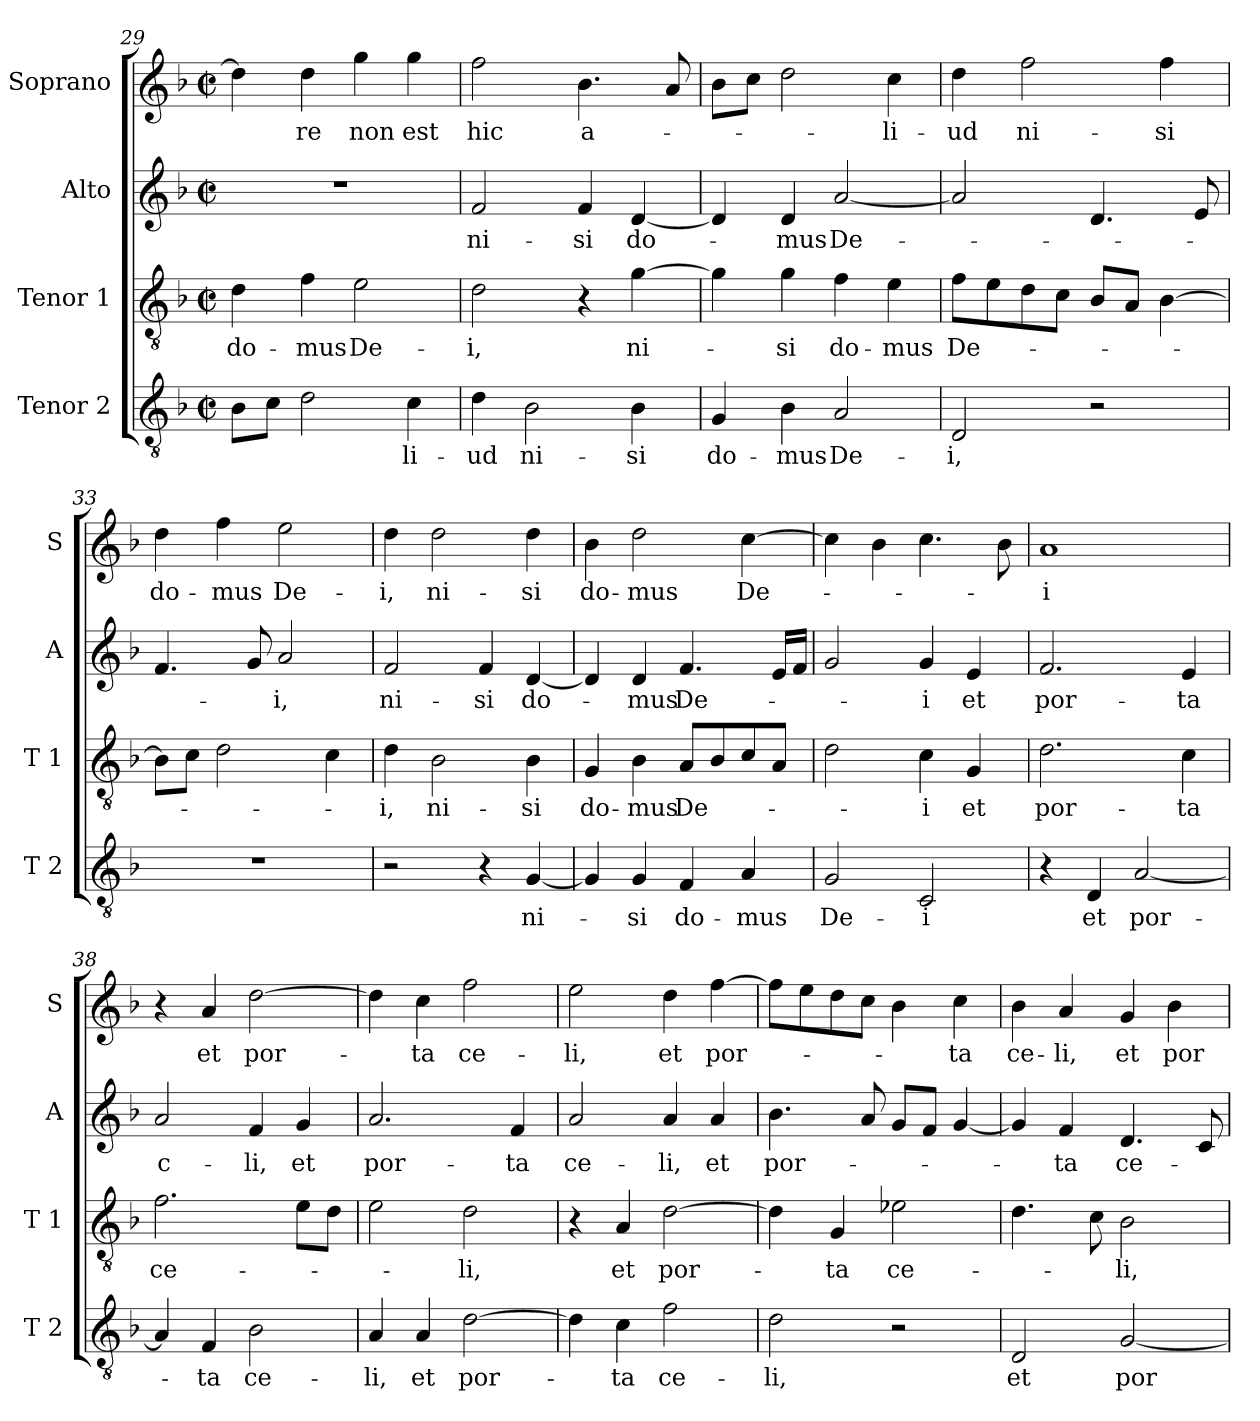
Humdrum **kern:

**kern	**text	**kern	**text	**kern	**text	**kern	**text
*part4	*part4	*part3	*part3	*part2	*part2	*part1	*part1
*staff4	*staff4	*staff3	*staff3	*staff2	*staff2	*staff1	*staff1
*I"Tenor 2	*	*I"Tenor 1	*	*I"Alto	*	*I"Soprano	*
*I'T 2	*	*I'T 1	*	*I'A	*	*I'S	*
*clefGv2	*	*clefGv2	*	*clefG2	*	*clefG2	*
*k[b-]	*	*k[b-]	*	*k[b-]	*	*k[b-]	*
*F:	*	*F:	*	*F:	*	*F:	*
*M2/2	*	*M2/2	*	*M2/2	*	*M2/2	*
*met(c|)	*	*met(c|)	*	*met(c|)	*	*met(c|)	*
=29	=29	=29	=29	=29	=29	=29	=29
!	!	!	!LO:LY:b	!	!	!	!
8B-\L	.	4d\	do-	1r	.	4dd\]	.
8c\J	.	.	.	.	.	.	.
!	!	!	!LO:LY:b	!	!	!	!LO:LY:b
2d\	.	4f\	-mus	.	.	4dd\	-re
!	!	!	!LO:LY:b	!	!	!	!LO:LY:b
.	.	2e\	De-	.	.	4gg\	non
!	!LO:LY:b	!	!	!	!	!	!LO:LY:b
4c\	-li-	.	.	.	.	4gg\	est
=30	=30	=30	=30	=30	=30	=30	=30
!	!LO:LY:b	!	!LO:LY:b	!	!LO:LY:b	!	!LO:LY:b
4d\	-ud	2d\	-i,	2f/	ni-	2ff\	hic
!	!LO:LY:b	!	!	!	!	!	!
2B-\	ni-	.	.	.	.	.	.
!	!	!	!	!	!LO:LY:b	!	!LO:LY:b
.	.	4r	.	4f/	-si	4.b-\	a-
!	!LO:LY:b	!	!LO:LY:b	!	!LO:LY:b	!	!
4B-\	-si	[4g\	ni-	[4d/	do-	.	.
.	.	.	.	.	.	8a/	.
!!LO:LB:g=z
=31	=31	=31	=31	=31	=31	=31	=31
!	!LO:LY:b	!	!	!	!	!	!
4G/	do-	4g\]	.	4d/]	.	8b-\L	.
.	.	.	.	.	.	8cc\J	.
!	!LO:LY:b	!	!LO:LY:b	!	!LO:LY:b	!	!
4B-\	-mus	4g\	-si	4d/	-mus	2dd\	.
!	!LO:LY:b	!	!LO:LY:b	!	!LO:LY:b	!	!
2A/	De-	4f\	do-	[2a/	De-	.	.
!	!	!	!LO:LY:b	!	!	!	!LO:LY:b
.	.	4e\	-mus	.	.	4cc\	-li-
=32	=32	=32	=32	=32	=32	=32	=32
!	!LO:LY:b	!	!LO:LY:b	!	!	!	!LO:LY:b
2D/	-i,	8f\L	De-	2a/]	.	4dd\	-ud
.	.	8e\	.	.	.	.	.
!	!	!	!	!	!	!	!LO:LY:b
.	.	8d\	.	.	.	2ff\	ni-
.	.	8c\J	.	.	.	.	.
2r	.	8B-/L	.	4.d/	.	.	.
.	.	8A/J	.	.	.	.	.
!	!	!	!	!	!	!	!LO:LY:b
.	.	[4B-\	.	.	.	4ff\	-si
.	.	.	.	8e/	.	.	.
=33	=33	=33	=33	=33	=33	=33	=33
!	!	!	!	!	!	!	!LO:LY:b
1r	.	8B-\L]	.	4.f/	.	4dd\	do-
.	.	8c\J	.	.	.	.	.
!	!	!	!	!	!	!	!LO:LY:b
.	.	2d\	.	.	.	4ff\	-mus
.	.	.	.	8g/	.	.	.
!	!	!	!	!	!LO:LY:b	!	!LO:LY:b
.	.	.	.	2a/	-i,	2ee\	De-
.	.	4c\	.	.	.	.	.
=34	=34	=34	=34	=34	=34	=34	=34
!	!	!	!LO:LY:b	!	!LO:LY:b	!	!LO:LY:b
2r	.	4d\	-i,	2f/	ni-	4dd\	-i,
!	!	!	!LO:LY:b	!	!	!	!LO:LY:b
.	.	2B-\	ni-	.	.	2dd\	ni-
!	!	!	!	!	!LO:LY:b	!	!
4r	.	.	.	4f/	-si	.	.
!	!LO:LY:b	!	!LO:LY:b	!	!LO:LY:b	!	!LO:LY:b
[4G/	ni-	4B-\	-si	[4d/	do-	4dd\	-si
=35	=35	=35	=35	=35	=35	=35	=35
!	!	!	!LO:LY:b	!	!	!	!LO:LY:b
4G/]	.	4G/	do-	4d/]	.	4b-\	do-
!	!LO:LY:b	!	!LO:LY:b	!	!LO:LY:b	!	!LO:LY:b
4G/	-si	4B-\	-mus	4d/	-mus	2dd\	-mus
!	!LO:LY:b	!	!LO:LY:b	!	!LO:LY:b	!	!
4F/	do-	8A/L	De-	4.f/	De-	.	.
.	.	8B-/	.	.	.	.	.
!	!LO:LY:b	!	!	!	!	!	!LO:LY:b
4A/	-mus	8c/	.	.	.	[4cc\	De-
.	.	8A/J	.	16e/LL	.	.	.
.	.	.	.	16f/JJ	.	.	.
=36	=36	=36	=36	=36	=36	=36	=36
!	!LO:LY:b	!	!	!	!	!	!
2G/	De-	2d\	.	2g/	.	4cc\]	.
.	.	.	.	.	.	4b-\	.
!	!LO:LY:b	!	!LO:LY:b	!	!LO:LY:b	!	!
2C/	-i	4c\	-i	4g/	-i	4.cc\	.
!	!	!	!LO:LY:b	!	!LO:LY:b	!	!
.	.	4G/	et	4e/	et	.	.
.	.	.	.	.	.	8b-\	.
!!LO:PB:g=z
=37	=37	=37	=37	=37	=37	=37	=37
!	!	!	!LO:LY:b	!	!LO:LY:b	!	!LO:LY:b
4r	.	2.d\	por-	2.f/	por-	1a	-i
!	!LO:LY:b	!	!	!	!	!	!
4D/	et	.	.	.	.	.	.
!	!LO:LY:b	!	!	!	!	!	!
[2A/	por-	.	.	.	.	.	.
!	!	!	!LO:LY:b	!	!LO:LY:b	!	!
.	.	4c\	-ta	4e/	-ta	.	.
=38	=38	=38	=38	=38	=38	=38	=38
!	!	!	!LO:LY:b	!	!LO:LY:b	!	!
4A/]	.	2.f\	ce-	2a/	c-	4r	.
!	!LO:LY:b	!	!	!	!	!	!LO:LY:b
4F/	-ta	.	.	.	.	4a/	et
!	!LO:LY:b	!	!	!	!LO:LY:b	!	!LO:LY:b
2B-\	ce-	.	.	4f/	-li,	[2dd\	por-
!	!	!	!	!	!LO:LY:b	!	!
.	.	8e\L	.	4g/	et	.	.
.	.	8d\J	.	.	.	.	.
=39	=39	=39	=39	=39	=39	=39	=39
!	!LO:LY:b	!	!	!	!LO:LY:b	!	!
4A/	-li,	2e\	.	2.a/	por-	4dd\]	.
!	!LO:LY:b	!	!	!	!	!	!LO:LY:b
4A/	et	.	.	.	.	4cc\	-ta
!	!LO:LY:b	!	!LO:LY:b	!	!	!	!LO:LY:b
[2d\	por-	2d\	-li,	.	.	2ff\	ce-
!	!	!	!	!	!LO:LY:b	!	!
.	.	.	.	4f/	-ta	.	.
=40	=40	=40	=40	=40	=40	=40	=40
!	!	!	!	!	!LO:LY:b	!	!LO:LY:b
4d\]	.	4r	.	2a/	ce-	2ee\	-li,
!	!LO:LY:b	!	!LO:LY:b	!	!	!	!
4c\	-ta	4A/	et	.	.	.	.
!	!LO:LY:b	!	!LO:LY:b	!	!LO:LY:b	!	!LO:LY:b
2f\	ce-	[2d\	por-	4a/	-li,	4dd\	et
!	!	!	!	!	!LO:LY:b	!	!LO:LY:b
.	.	.	.	4a/	et	[4ff\	por-
=41	=41	=41	=41	=41	=41	=41	=41
!	!LO:LY:b	!	!	!	!LO:LY:b	!	!
2d\	-li,	4d\]	.	4.b-\	por-	8ff\L]	.
.	.	.	.	.	.	8ee\	.
!	!	!	!LO:LY:b	!	!	!	!
.	.	4G/	-ta	.	.	8dd\	.
.	.	.	.	8a/	.	8cc\J	.
!	!	!	!LO:LY:b	!	!	!	!
2r	.	2e-X\	ce-	8g/L	.	4b-\	.
.	.	.	.	8f/J	.	.	.
!	!	!	!	!	!	!	!LO:LY:b
.	.	.	.	[4g/	.	4cc\	-ta
=42	=42	=42	=42	=42	=42	=42	=42
!	!LO:LY:b	!	!	!	!	!	!LO:LY:b
2D/	et	4.d\	.	4g/]	.	4b-\	ce-
!	!	!	!	!	!LO:LY:b	!	!LO:LY:b
.	.	.	.	4f/	-ta	4a/	-li,
.	.	8c\	.	.	.	.	.
!	!LO:LY:b	!	!LO:LY:b	!	!LO:LY:b	!	!LO:LY:b
[2G/	por-	2B-\	-li,	4.d/	ce-	4g/	et
!	!	!	!	!	!	!	!LO:LY:b
.	.	.	.	.	.	4b-\	por-
.	.	.	.	8c/	.	.	.
=	=	=	=	=	=	=	=
*-	*-	*-	*-	*-	*-	*-	*-
